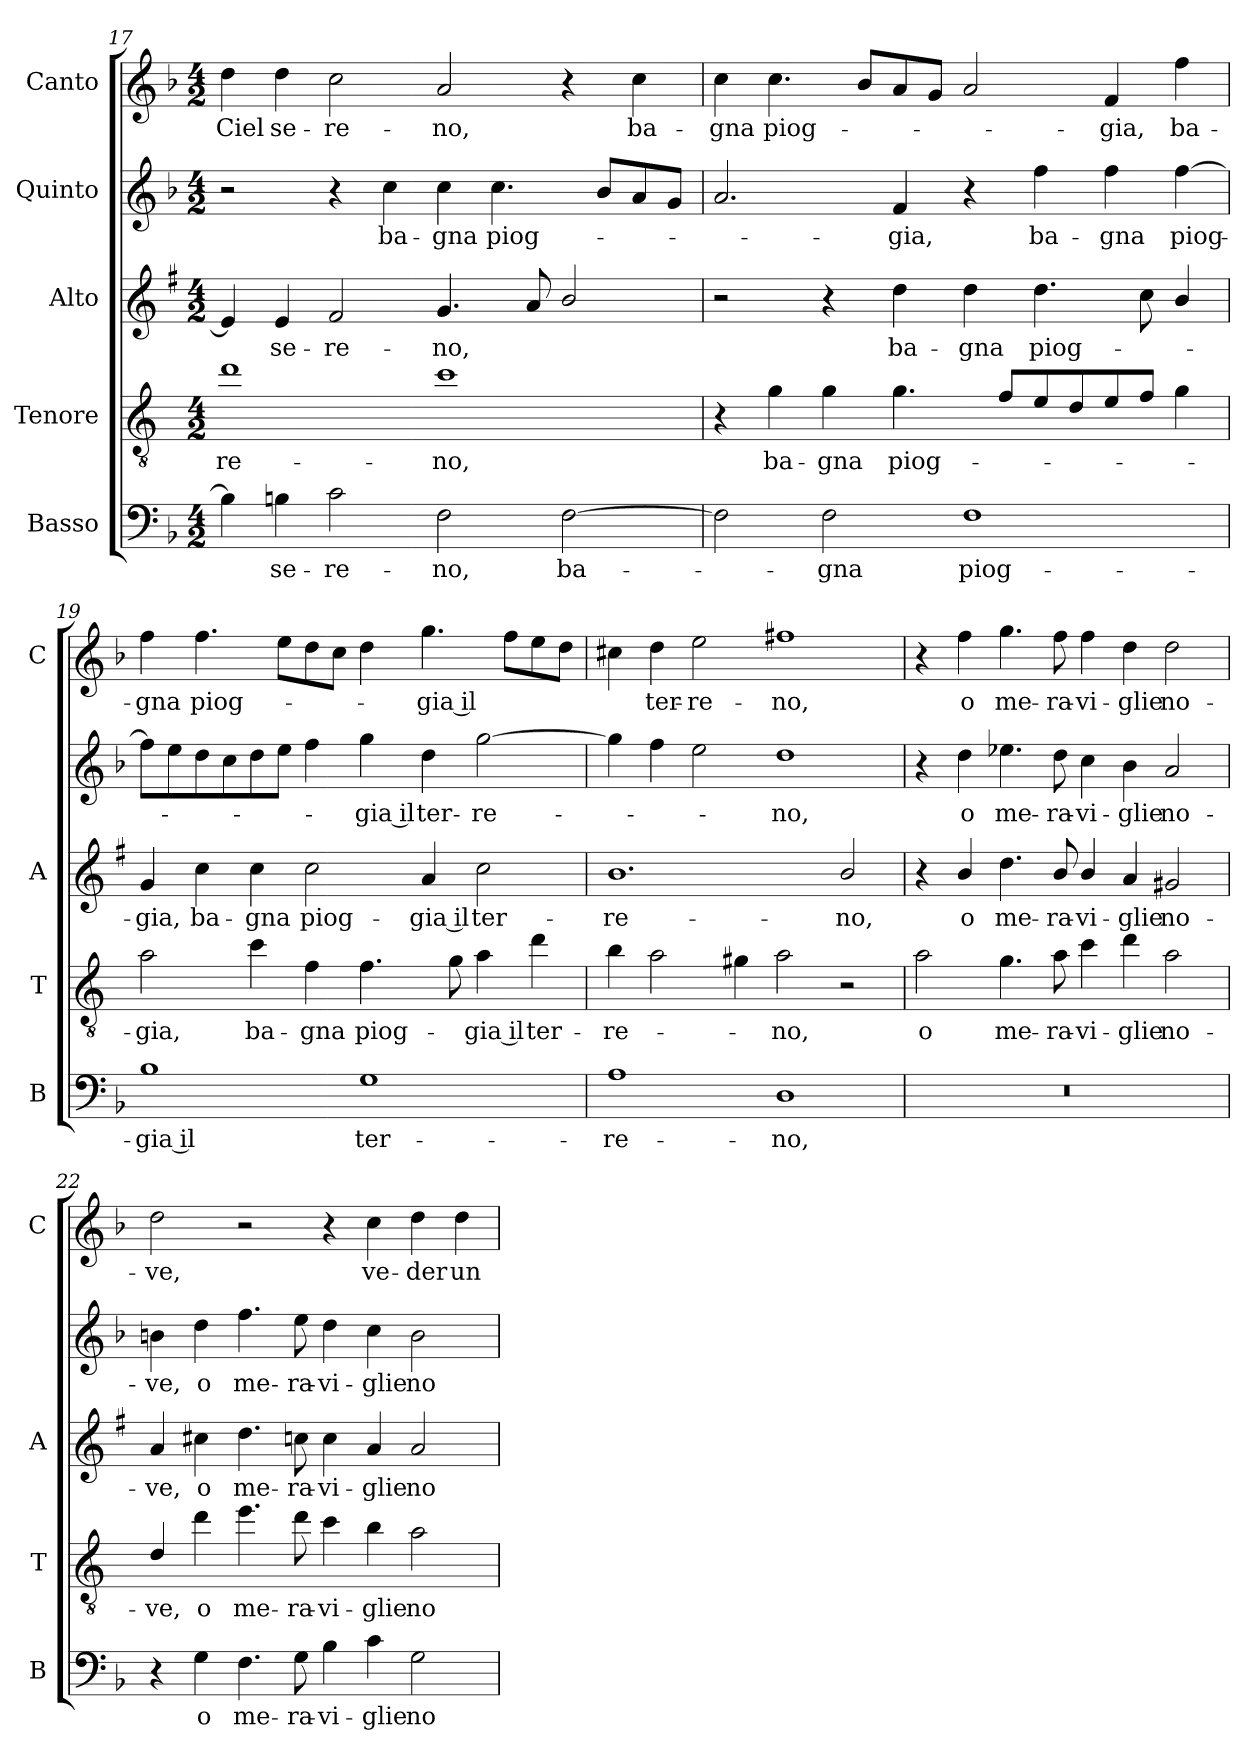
**kern	**text	**kern	**text	**kern	**text	**kern	**text	**kern	**text
*part5	*part5	*part4	*part4	*part3	*part3	*part2	*part2	*part1	*part1
*staff5	*staff5	*staff4	*staff4	*staff3	*staff3	*staff2	*staff2	*staff1	*staff1
*I"Basso	*	*I"Tenore	*	*I"Alto	*	*I"Quinto	*	*I"Canto	*
*I'B	*	*I'T	*	*I'A	*	*	*	*I'C	*
*clefF4	*	*clefGv2	*	*clefG2	*	*clefG2	*	*clefG2	*
*	*	*ITrd4c7	*	*ITrd1c2	*	*	*	*	*
*k[b-]	*	*k[b-]	*	*k[b-]	*	*k[b-]	*	*k[b-]	*
*F:	*	*F:	*	*F:	*	*F:	*	*F:	*
*M4/2	*	*M4/2	*	*M4/2	*	*M4/2	*	*M4/2	*
=17	=17	=17	=17	=17	=17	=17	=17	=17	=17
!	!	!	!LO:LY:b	!	!	!	!	!	!LO:LY:b
4B\]	.	1g	-re-	4d/]	.	2r	.	4dd\	Ciel
!	!LO:LY:b	!	!	!	!LO:LY:b	!	!	!	!LO:LY:b
4Bn\	se-	.	.	4d/	se-	.	.	4dd\	se-
!	!LO:LY:b	!	!	!	!LO:LY:b	!	!	!	!LO:LY:b
2c\	-re-	.	.	2e/	-re-	4r	.	2cc\	-re-
!	!	!	!	!	!	!	!LO:LY:b	!	!
.	.	.	.	.	.	4cc\	ba-	.	.
!	!LO:LY:b	!	!LO:LY:b	!	!LO:LY:b	!	!LO:LY:b	!	!LO:LY:b
2F\	-no,	1f	-no,	4.f/	-no,	4cc\	-gna	2a/	-no,
!	!	!	!	!	!	!	!LO:LY:b	!	!
.	.	.	.	.	.	4.cc\	piog-	.	.
.	.	.	.	8g/	.	.	.	.	.
!	!LO:LY:b	!	!	!	!	!	!	!	!
[2F\	ba-	.	.	2a/	.	.	.	4r	.
.	.	.	.	.	.	8b-/L	.	.	.
!	!	!	!	!	!	!	!	!	!LO:LY:b
.	.	.	.	.	.	8a/	.	4cc\	ba-
.	.	.	.	.	.	8g/J	.	.	.
=18	=18	=18	=18	=18	=18	=18	=18	=18	=18
!	!	!	!	!	!	!	!	!	!LO:LY:b
2F\]	.	4r	.	2r	.	2.a/	.	4cc\	-gna
!	!	!	!LO:LY:b	!	!	!	!	!	!LO:LY:b
.	.	4c\	ba-	.	.	.	.	4.cc\	piog-
!	!LO:LY:b	!	!LO:LY:b	!	!	!	!	!	!
2F\	-gna	4c\	-gna	4r	.	.	.	.	.
.	.	.	.	.	.	.	.	8b-/L	.
!	!	!	!LO:LY:b	!	!LO:LY:b	!	!LO:LY:b	!	!
.	.	4.c\	piog-	4cc\	ba-	4f/	-gia,	8a/	.
.	.	.	.	.	.	.	.	8g/J	.
!	!LO:LY:b	!	!	!	!LO:LY:b	!	!	!	!
1F	piog-	.	.	4cc\	-gna	4r	.	2a/	.
.	.	8B-/L	.	.	.	.	.	.	.
!	!	!	!	!	!LO:LY:b	!	!LO:LY:b	!	!
.	.	8A/	.	4.cc\	piog-	4ff\	ba-	.	.
.	.	8G/	.	.	.	.	.	.	.
!	!	!	!	!	!	!	!LO:LY:b	!	!LO:LY:b
.	.	8A/	.	.	.	4ff\	-gna	4f/	-gia,
.	.	8B-/J	.	8b-\	.	.	.	.	.
!	!	!	!	!	!	!	!LO:LY:b	!	!LO:LY:b
.	.	4c\	.	4a/	.	[4ff\	piog-	4ff\	ba-
!!LO:LB:g=z
=19	=19	=19	=19	=19	=19	=19	=19	=19	=19
!	!LO:LY:b	!	!LO:LY:b	!	!LO:LY:b	!	!	!	!LO:LY:b
1B-	-gia il	2d\	-gia,	4f/	-gia,	8ff\L]	.	4ff\	-gna
.	.	.	.	.	.	8ee\	.	.	.
!	!	!	!	!	!LO:LY:b	!	!	!	!LO:LY:b
.	.	.	.	4b-\	ba-	8dd\	.	4.ff\	piog-
.	.	.	.	.	.	8cc\	.	.	.
!	!	!	!LO:LY:b	!	!LO:LY:b	!	!	!	!
.	.	4f\	ba-	4b-\	-gna	8dd\	.	.	.
.	.	.	.	.	.	8ee\J	.	8ee\L	.
!	!	!	!LO:LY:b	!	!LO:LY:b	!	!	!	!
.	.	4B-\	-gna	2b-\	piog-	4ff\	.	8dd\	.
.	.	.	.	.	.	.	.	8cc\J	.
!	!LO:LY:b	!	!LO:LY:b	!	!	!	!LO:LY:b	!	!
1G	ter-	4.B-\	piog-	.	.	4gg\	-gia il	4dd\	.
!	!	!	!	!	!LO:LY:b	!	!LO:LY:b	!	!LO:LY:b
.	.	.	.	4g/	-gia il	4dd\	ter-	4.gg\	-gia il
.	.	8c\	.	.	.	.	.	.	.
!	!	!	!LO:LY:b	!	!LO:LY:b	!	!LO:LY:b	!	!
.	.	4d\	-gia il	2b-\	ter-	[2gg\	-re-	.	.
.	.	.	.	.	.	.	.	8ff\L	.
!	!	!	!LO:LY:b	!	!	!	!	!	!
.	.	4g\	ter-	.	.	.	.	8ee\	.
.	.	.	.	.	.	.	.	8dd\J	.
=20	=20	=20	=20	=20	=20	=20	=20	=20	=20
!	!LO:LY:b	!	!LO:LY:b	!	!LO:LY:b	!	!	!	!
1A	-re-	4e\	-re-	1.a	-re-	4gg\]	.	4cc#X\	.
!	!	!	!	!	!	!	!	!	!LO:LY:b
.	.	2d\	.	.	.	4ff\	.	4dd\	ter-
!	!	!	!	!	!	!	!	!	!LO:LY:b
.	.	.	.	.	.	2ee\	.	2ee\	-re-
.	.	4c#X\	.	.	.	.	.	.	.
!	!LO:LY:b	!	!LO:LY:b	!	!	!	!LO:LY:b	!	!LO:LY:b
1D	-no,	2d\	-no,	.	.	1dd	-no,	1ff#X	-no,
!	!	!	!	!	!LO:LY:b	!	!	!	!
.	.	2r	.	2a/	-no,	.	.	.	.
=21	=21	=21	=21	=21	=21	=21	=21	=21	=21
!	!	!	!LO:LY:b	!	!	!	!	!	!
0r	.	2d\	o	4r	.	4r	.	4r	.
!	!	!	!	!	!LO:LY:b	!	!LO:LY:b	!	!LO:LY:b
.	.	.	.	4a/	o	4dd\	o	4ff\	o
!	!	!	!LO:LY:b	!	!LO:LY:b	!	!LO:LY:b	!	!LO:LY:b
.	.	4.c\	me-	4.cc\	me-	4.ee-X\	me-	4.gg\	me-
!	!	!	!LO:LY:b	!	!LO:LY:b	!	!LO:LY:b	!	!LO:LY:b
.	.	8d\	-ra-	8a/	-ra-	8dd\	-ra-	8ff\	-ra-
!	!	!	!LO:LY:b	!	!LO:LY:b	!	!LO:LY:b	!	!LO:LY:b
.	.	4f\	-vi-	4a/	-vi-	4cc\	-vi-	4ff\	-vi-
!	!	!	!LO:LY:b	!	!LO:LY:b	!	!LO:LY:b	!	!LO:LY:b
.	.	4g\	-glie	4g/	-glie	4b-\	-glie	4dd\	-glie
!	!	!	!LO:LY:b	!	!LO:LY:b	!	!LO:LY:b	!	!LO:LY:b
.	.	2d\	no-	2f#X/	no-	2a/	no-	2dd\	no-
!!LO:PB:g=z
=22	=22	=22	=22	=22	=22	=22	=22	=22	=22
!	!	!	!LO:LY:b	!	!LO:LY:b	!	!LO:LY:b	!	!LO:LY:b
4r	.	4G/	-ve,	4g/	-ve,	4bn\	-ve,	2dd\	-ve,
!	!LO:LY:b	!	!LO:LY:b	!	!LO:LY:b	!	!LO:LY:b	!	!
4G\	o	4g\	o	4bn\	o	4dd\	o	.	.
!	!LO:LY:b	!	!LO:LY:b	!	!LO:LY:b	!	!LO:LY:b	!	!
4.F\	me-	4.a\	me-	4.cc\	me-	4.ff\	me-	2r	.
!	!LO:LY:b	!	!LO:LY:b	!	!LO:LY:b	!	!LO:LY:b	!	!
8G\	-ra-	8g\	-ra-	8b-X\	-ra-	8ee\	-ra-	.	.
!	!LO:LY:b	!	!LO:LY:b	!	!LO:LY:b	!	!LO:LY:b	!	!
4B-\	-vi-	4f\	-vi-	4b-\	-vi-	4dd\	-vi-	4r	.
!	!LO:LY:b	!	!LO:LY:b	!	!LO:LY:b	!	!LO:LY:b	!	!LO:LY:b
4c\	-glie	4e\	-glie	4g/	-glie	4cc\	-glie	4cc\	ve-
!	!LO:LY:b	!	!LO:LY:b	!	!LO:LY:b	!	!LO:LY:b	!	!LO:LY:b
2G\	no-	2d\	no-	2g/	no-	2b\	no-	4dd\	-der
!	!	!	!	!	!	!	!	!	!LO:LY:b
.	.	.	.	.	.	.	.	4dd\	un
=	=	=	=	=	=	=	=	=	=
*-	*-	*-	*-	*-	*-	*-	*-	*-	*-
